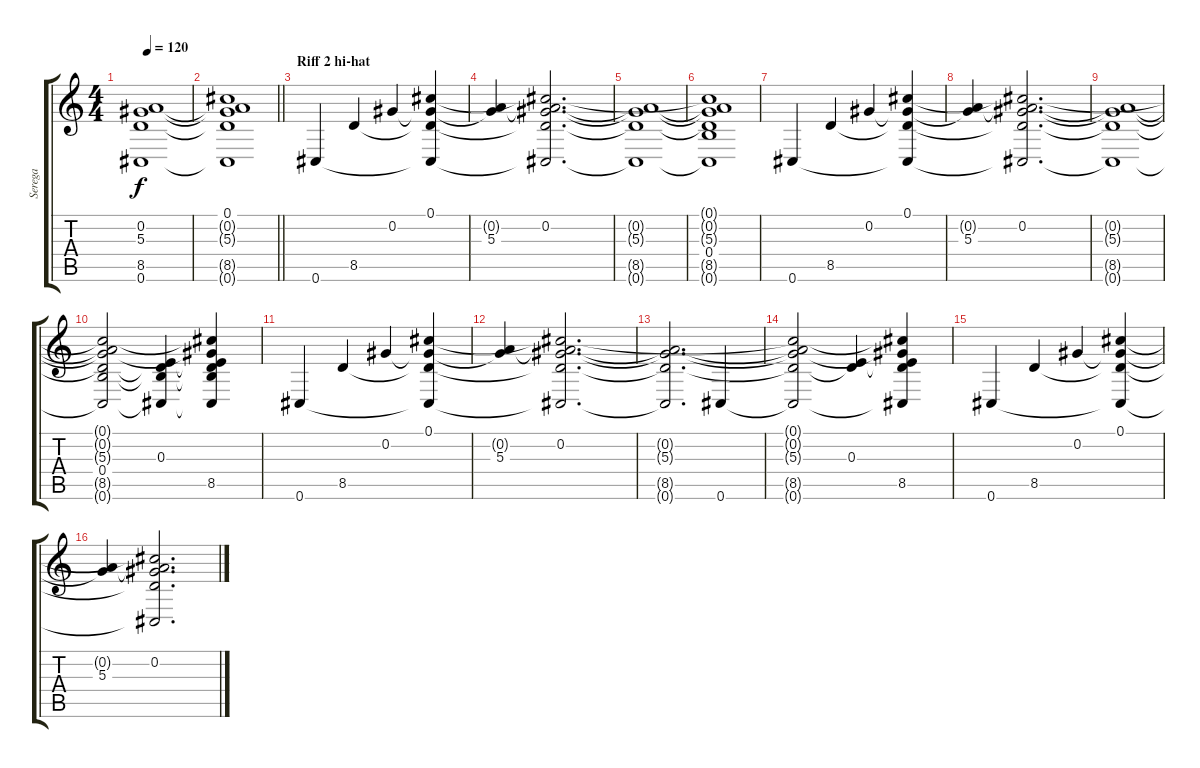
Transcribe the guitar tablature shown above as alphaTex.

\track ("Serega" "Serega") {instrument distortionguitar}
\staff {score tabs}
\tuning (Db4 Ab3 E3 B2 Gb2 Db2) {hide}
\ts (4 4)
\tempo 120
\clef g2
\ks c
(0.2{t} 5.3{t} 8.5{t} 0.6{t}).1{dy f} |
\barLineRight lightlight
(0.1{t} 0.2{t} 5.3{t} 8.5{t} 0.6{t}).1 |
\section ("" "Riff 2 hi-hat")
0.6.4 8.5.4 0.2.4 (0.1 0.2{t} 8.5{t} 0.6{t}).4 |
(0.2{t} 5.3).4 (0.1{t} 0.2 5.3{t} 8.5{t} 0.6{t}).2{d} |
(0.2{t} 5.3{t} 8.5{t} 0.6{t}).1 |
(0.1{t} 0.2{t} 5.3{t} 0.4 8.5{t} 0.6{t}).1 |
0.6.4 8.5.4 0.2.4 (0.1 0.2{t} 8.5{t} 0.6{t}).4 |
(0.2{t} 5.3).4 (0.1{t} 0.2 5.3{t} 8.5{t} 0.6{t}).2{d} |
(0.2{t} 5.3{t} 8.5{t} 0.6{t}).1 |
(0.1{t} 0.2{t} 5.3{t} 0.4 8.5{t} 0.6{t}).2 (0.3 0.4{t} 8.5{t} 0.6{t}).4 (0.1{t} 0.2{t} 0.3{t} 0.4{t} 8.5 0.6{t}).4 |
0.6.4 8.5.4 0.2.4 (0.1 0.2{t} 8.5{t} 0.6{t}).4 |
(0.2{t} 5.3).4 (0.1{t} 0.2 5.3{t} 8.5{t} 0.6{t}).2{d} |
(0.2{t} 5.3{t} 8.5{t} 0.6{t}).2{d} 0.6.4 |
(0.1{t} 0.2{t} 5.3{t} 8.5{t} 0.6{t}).2 (0.3 8.5{t}).4 (0.1{t} 0.2{t} 0.3{t} 8.5 0.6{t}).4 |
0.6.4 8.5.4 0.2.4 (0.1 0.2{t} 8.5{t} 0.6{t}).4 |
(0.2{t} 5.3).4 (0.1{t} 0.2 5.3{t} 8.5{t} 0.6{t}).2{d}
